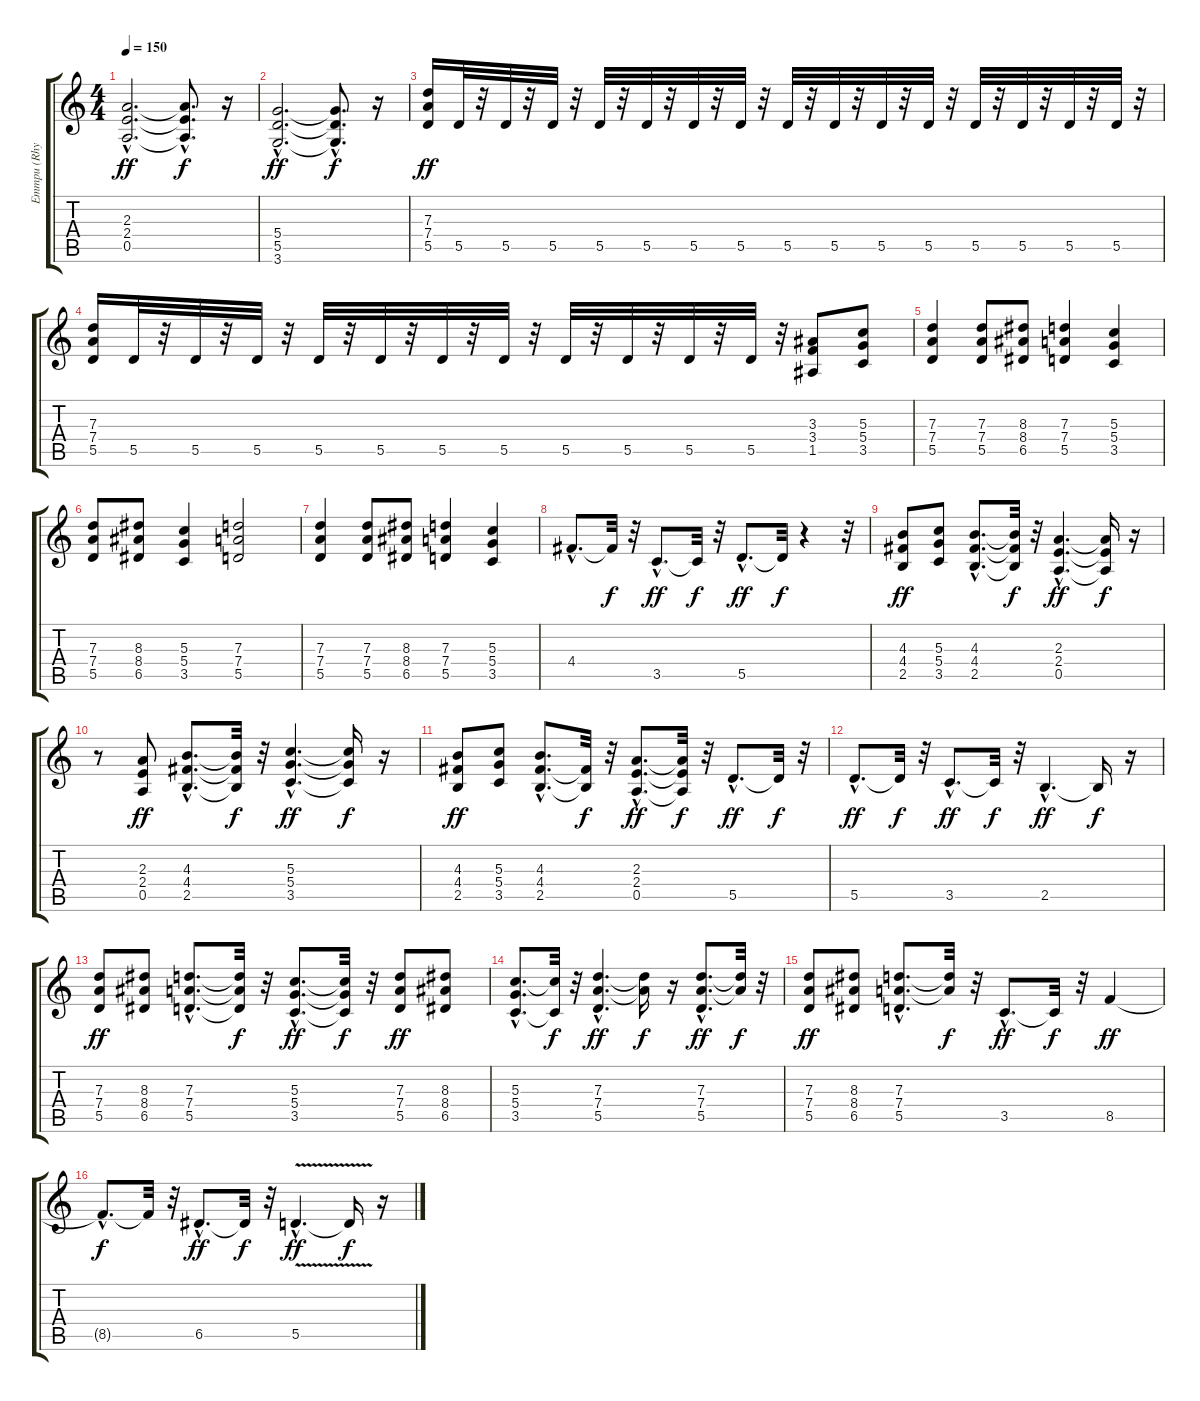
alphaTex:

\track ("Emmpu (Rhythm Guitar)" "Emmpu (Rhy") {instrument distortionguitar}
\staff {score tabs}
\tuning (E4 B3 G3 D3 A2 E2) {hide}
\ts (4 4)
\tempo 150
\clef g2
\ks c
(2.3{hac} 2.4{hac} 0.5{hac}).2{d dy ff} (2.3{hac t} 2.4{hac t} 0.5{hac t}).8{d dy f} r.16 |
(5.4{hac} 5.5{hac} 3.6{hac}).2{d dy ff} (5.4{hac t} 5.5{hac t} 3.6{hac t}).8{d dy f} r.16 |
(7.3 7.4 5.5).16{dy ff} 5.5.32 r.32 5.5.32 r.32 5.5.32 r.32 5.5.32 r.32 5.5.32 r.32 5.5.32 r.32 5.5.32 r.32 5.5.32 r.32 5.5.32 r.32 5.5.32 r.32 5.5.32 r.32 5.5.32 r.32 5.5.32 r.32 5.5.32 r.32 5.5.32 r.32 |
(7.3 7.4 5.5).16 5.5.32 r.32 5.5.32 r.32 5.5.32 r.32 5.5.32 r.32 5.5.32 r.32 5.5.32 r.32 5.5.32 r.32 5.5.32 r.32 5.5.32 r.32 5.5.32 r.32 5.5.32 r.32 (3.3 3.4 1.5).8 (5.3 5.4 3.5).8 |
(7.3 7.4 5.5).4 (7.3 7.4 5.5).8 (8.3 8.4 6.5).8 (7.3 7.4 5.5).4 (5.3 5.4 3.5).4 |
(7.3 7.4 5.5).8 (8.3 8.4 6.5).8 (5.3 5.4 3.5).4 (7.3 7.4 5.5).2 |
(7.3 7.4 5.5).4 (7.3 7.4 5.5).8 (8.3 8.4 6.5).8 (7.3 7.4 5.5).4 (5.3 5.4 3.5).4 |
4.4{hac}.8{d} 4.4{t}.32{dy f} r.32 3.5{hac}.8{d dy ff} 3.5{t}.32{dy f} r.32 5.5{hac}.8{d dy ff} 5.5{t}.32{dy f} r.4 r.32 |
(4.3 4.4 2.5).8{dy ff} (5.3 5.4 3.5).8 (4.3{hac} 4.4{hac} 2.5{hac}).8{d} (4.3{t} 4.4{t} 2.5{t}).32{dy f} r.32 (2.3{hac} 2.4{hac} 0.5{hac}).4{d dy ff} (2.3{t} 2.4{t} 0.5{t}).16{dy f} r.16 |
r.8 (2.3 2.4 0.5).8{dy ff} (4.3{hac} 4.4{hac} 2.5{hac}).8{d} (4.3{t} 4.4{t} 2.5{t}).32{dy f} r.32 (5.3{hac} 5.4{hac} 3.5{hac}).4{d dy ff} (5.3{t} 5.4{t} 3.5{t}).16{dy f} r.16 |
(4.3 4.4 2.5).8{dy ff} (5.3 5.4 3.5).8 (4.3{hac} 4.4{hac} 2.5{hac}).8{d} (4.4{t} 2.5{t}).32{dy f} r.32 (2.3{hac} 2.4{hac} 0.5{hac}).8{d dy ff} (2.3{t} 2.4{t} 0.5{t}).32{dy f} r.32 5.5{hac}.8{d dy ff} 5.5{t}.32{dy f} r.32 |
5.5{hac}.8{d dy ff} 5.5{t}.32{dy f} r.32 3.5{hac}.8{d dy ff} 3.5{t}.32{dy f} r.32 2.5{hac}.4{d dy ff} 2.5{t}.16{dy f} r.16 |
(7.3 7.4 5.5).8{dy ff} (8.3 8.4 6.5).8 (7.3{hac} 7.4{hac} 5.5{hac}).8{d} (7.3{t} 7.4{t} 5.5{t}).32{dy f} r.32 (5.3{hac} 5.4{hac} 3.5{hac}).8{d dy ff} (5.3{t} 5.4{t} 3.5{t}).32{dy f} r.32 (7.3 7.4 5.5).8{dy ff} (8.3 8.4 6.5).8 |
(5.3{hac} 5.4{hac} 3.5{hac}).8{d} (5.3{t} 3.5{t}).32{dy f} r.32 (7.3{hac} 7.4{hac} 5.5{hac}).4{d dy ff} (7.3{t} 7.4{t}).16{dy f} r.16 (7.3{hac} 7.4{hac} 5.5{hac}).8{d dy ff} (7.3{t} 7.4{t}).32{dy f} r.32 |
(7.3 7.4 5.5).8{dy ff} (8.3 8.4 6.5).8 (7.3{hac} 7.4{hac} 5.5{hac}).8{d} (7.3{t} 7.4{t}).32{dy f} r.32 3.5{hac}.8{d dy ff} 3.5{t}.32{dy f} r.32 8.5.4{dy ff} |
8.5{hac t}.8{d dy f} 8.5{t}.32 r.32 6.5{hac}.8{d dy ff} 6.5{t}.32{dy f} r.32 5.5{v hac}.4{d dy ff} 5.5{t}.16{dy f} r.16
